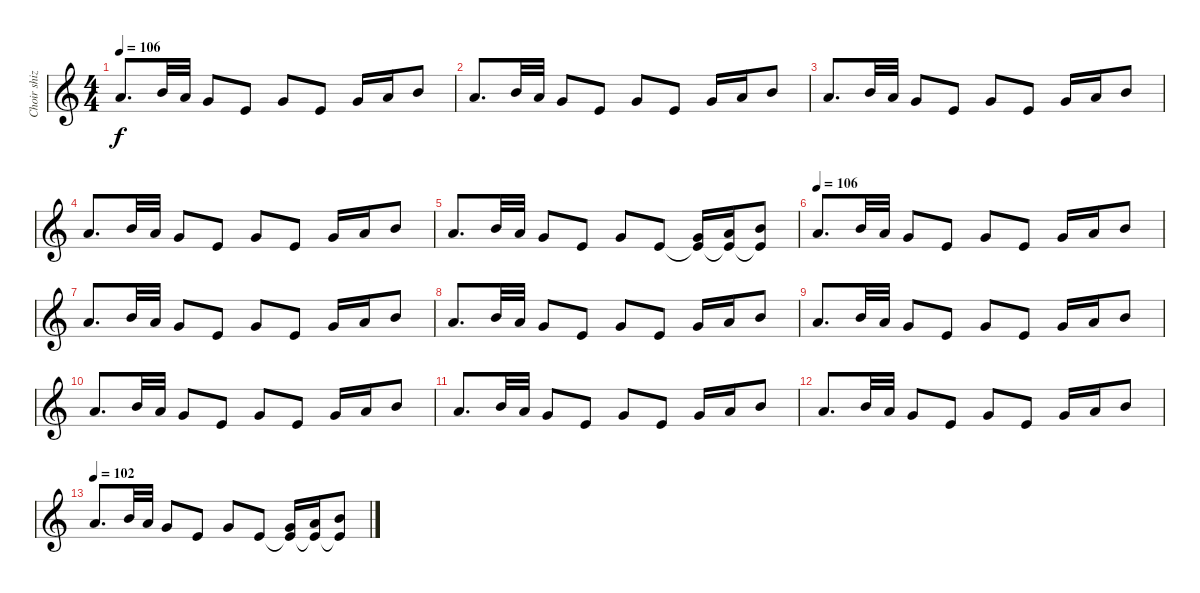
\track ("Choir shiz" "Choir shiz") {instrument choiraahs}
\staff {score}
\tuning (E4 C4 G3 C3 G2 C2) {hide}
\ts (4 4)
\tempo 106
\clef g2
\ks c
14.3.8{d dy f} 16.3.32 14.3.32 12.3.8 16.4.8 12.3.8 16.4.8 12.3.16 14.3.16 16.3.8 |
14.3.8{d} 16.3.32 14.3.32 12.3.8 16.4.8 12.3.8 16.4.8 12.3.16 14.3.16 16.3.8 |
14.3.8{d} 16.3.32 14.3.32 12.3.8 16.4.8 12.3.8 16.4.8 12.3.16 14.3.16 16.3.8 |
14.3.8{d} 16.3.32 14.3.32 12.3.8 16.4.8 12.3.8 16.4.8 12.3.16 14.3.16 16.3.8 |
14.3.8{d} 16.3.32 14.3.32 12.3.8 16.4.8 12.3.8 16.4.8 (12.3 16.4{t}).16 (14.3 16.4{t}).16 (16.3 16.4{t}).8 |
\tempo 106
14.3.8{d} 16.3.32 14.3.32 12.3.8 16.4.8 12.3.8 16.4.8 12.3.16 14.3.16 16.3.8 |
14.3.8{d} 16.3.32 14.3.32 12.3.8 16.4.8 12.3.8 16.4.8 12.3.16 14.3.16 16.3.8 |
14.3.8{d} 16.3.32 14.3.32 12.3.8 16.4.8 12.3.8 16.4.8 12.3.16 14.3.16 16.3.8 |
14.3.8{d} 16.3.32 14.3.32 12.3.8 16.4.8 12.3.8 16.4.8 12.3.16 14.3.16 16.3.8 |
14.3.8{d} 16.3.32 14.3.32 12.3.8 16.4.8 12.3.8 16.4.8 12.3.16 14.3.16 16.3.8 |
14.3.8{d} 16.3.32 14.3.32 12.3.8 16.4.8 12.3.8 16.4.8 12.3.16 14.3.16 16.3.8 |
14.3.8{d} 16.3.32 14.3.32 12.3.8 16.4.8 12.3.8 16.4.8 12.3.16 14.3.16 16.3.8 |
\tempo 102
14.3.8{d} 16.3.32 14.3.32 12.3.8 16.4.8 12.3.8 16.4.8 (12.3 16.4{t}).16 (14.3 16.4{t}).16 (16.3 16.4{t}).8
